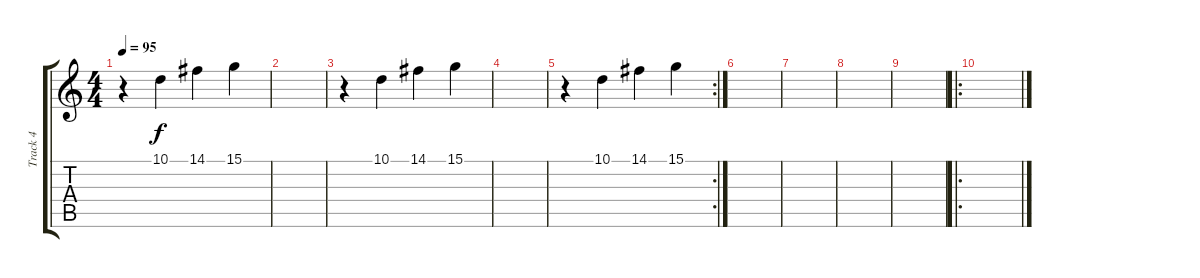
\track ("Track 4" "Track 4") {instrument pad5bowed}
\staff {score tabs}
\tuning (E4 B3 G3 D3 A2 E2) {hide}
\ts (4 4)
\tempo 95
\clef g2
\ks c
r.4{dy f} 10.1.4 14.1.4 15.1.4 |
|
r.4 10.1.4 14.1.4 15.1.4 |
|
\rc 2
r.4 10.1.4 14.1.4 15.1.4 |
|
|
|
|
\ro
